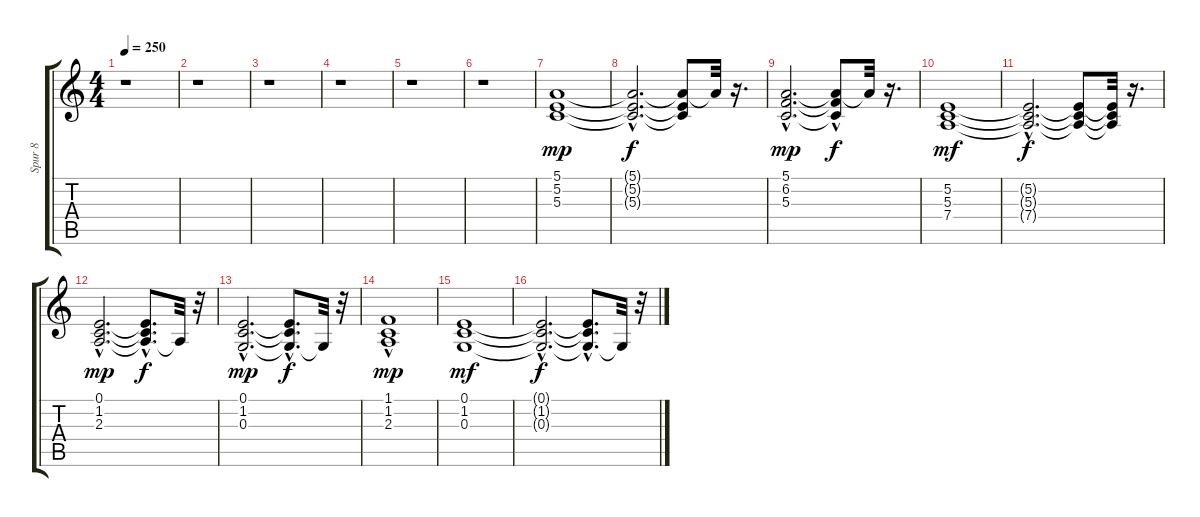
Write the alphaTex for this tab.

\track ("Spur 8" "Spur 8") {instrument fx8scifi}
\staff {score tabs}
\tuning (E4 B3 G3 D3 A2 E2) {hide}
\ts (4 4)
\tempo 250
\clef g2
\ks c
r.1{dy mp} |
r.1 |
r.1 |
r.1 |
r.1 |
r.1 |
(5.1 5.2 5.3).1 |
(5.1{hac t} 5.2{hac t} 5.3{hac t}).2{d dy f} (5.1{t} 5.2{t} 5.3{t}).8 5.1{t}.32 r.16{d} |
(5.1{hac} 6.2{hac} 5.3{hac}).2{d dy mp} (5.1{t} 6.2{t} 5.3{hac t}).8{dy f} 5.1{t}.32 r.16{d} |
(5.2 5.3 7.4).1{dy mf} |
(5.2{hac t} 5.3{hac t} 7.4{hac t}).2{d dy f} (5.2{t} 5.3{t} 7.4{t}).8 (5.2{t} 5.3{t} 7.4{t}).32 r.16{d} |
(0.1{hac} 1.2{hac} 2.3{hac}).2{d dy mp} (0.1{hac t} 1.2{hac t} 2.3{hac t}).8{d dy f} 2.3{t}.32 r.32 |
(0.1{hac} 1.2{hac} 0.3{hac}).2{d dy mp} (0.1{hac t} 1.2{hac t} 0.3{hac t}).8{d dy f} 0.3{t}.32 r.32 |
(1.1 1.2{hac} 2.3{hac}).1{dy mp} |
(0.1 1.2 0.3).1{dy mf} |
(0.1{hac t} 1.2{hac t} 0.3{hac t}).2{d dy f} (0.1{t} 1.2{t} 0.3{hac t}).8{d} 0.3{t}.32 r.32
